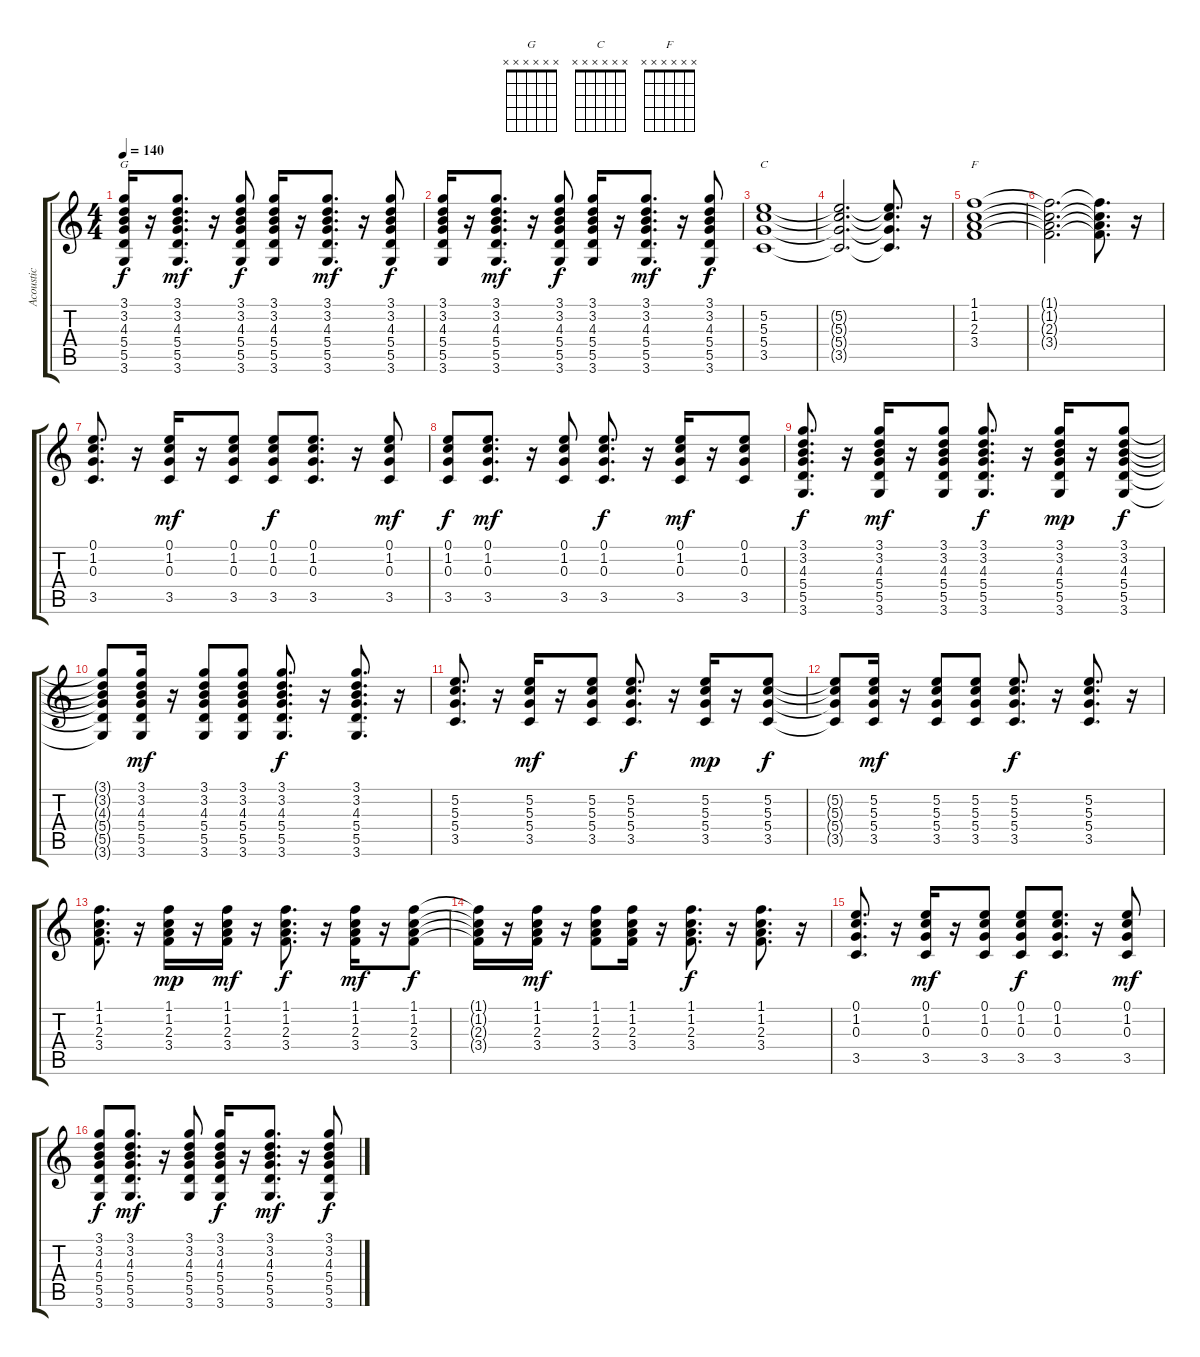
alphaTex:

\track ("Acoustic" "Acoustic") {instrument acousticguitarsteel}
\staff {score tabs}
\tuning (E4 B3 G3 D3 A2 E2) {hide}
\chord ("G" x x x x x x)
\chord ("C" x x x x x x)
\chord ("F" x x x x x x)
\ts (4 4)
\tempo 140
\clef g2
\ks c
(3.1 3.2 4.3 5.4 5.5 3.6).16{ch "G" dy f} r.16 (3.1 3.2 4.3 5.4 5.5 3.6).8{d dy mf} r.16 (3.1 3.2 4.3 5.4 5.5 3.6).8{dy f} (3.1 3.2 4.3 5.4 5.5 3.6).16 r.16 (3.1 3.2 4.3 5.4 5.5 3.6).8{d dy mf} r.16 (3.1 3.2 4.3 5.4 5.5 3.6).8{dy f} |
(3.1 3.2 4.3 5.4 5.5 3.6).16 r.16 (3.1 3.2 4.3 5.4 5.5 3.6).8{d dy mf} r.16 (3.1 3.2 4.3 5.4 5.5 3.6).8{dy f} (3.1 3.2 4.3 5.4 5.5 3.6).16 r.16 (3.1 3.2 4.3 5.4 5.5 3.6).8{d dy mf} r.16 (3.1 3.2 4.3 5.4 5.5 3.6).8{dy f} |
(5.2 5.3 5.4 3.5).1{ch "C"} |
(5.2{t} 5.3{t} 5.4{t} 3.5{t}).2{d} (5.2{t} 5.3{t} 5.4{t} 3.5{t}).8{d} r.16 |
(1.1 1.2 2.3 3.4).1{ch "F"} |
(1.1{t} 1.2{t} 2.3{t} 3.4{t}).2{d} (1.1{t} 1.2{t} 2.3{t} 3.4{t}).8{d} r.16 |
(0.1 1.2 0.3 3.5).8{d} r.16 (0.1 1.2 0.3 3.5).16{dy mf} r.16 (0.1 1.2 0.3 3.5).8 (0.1 1.2 0.3 3.5).8{dy f} (0.1 1.2 0.3 3.5).8{d} r.16 (0.1 1.2 0.3 3.5).8{dy mf} |
(0.1 1.2 0.3 3.5).8{dy f} (0.1 1.2 0.3 3.5).8{d dy mf} r.16 (0.1 1.2 0.3 3.5).8 (0.1 1.2 0.3 3.5).8{d dy f} r.16 (0.1 1.2 0.3 3.5).16{dy mf} r.16 (0.1 1.2 0.3 3.5).8 |
(3.1 3.2 4.3 5.4 5.5 3.6).8{d dy f} r.16 (3.1 3.2 4.3 5.4 5.5 3.6).16{dy mf} r.16 (3.1 3.2 4.3 5.4 5.5 3.6).8 (3.1 3.2 4.3 5.4 5.5 3.6).8{d dy f} r.16 (3.1 3.2 4.3 5.4 5.5 3.6).16{dy mp} r.16 (3.1 3.2 4.3 5.4 5.5 3.6).8{dy f} |
(3.1{t} 3.2{t} 4.3{t} 5.4{t} 5.5{t} 3.6{t}).8 (3.1 3.2 4.3 5.4 5.5 3.6).16{dy mf} r.16 (3.1 3.2 4.3 5.4 5.5 3.6).8 (3.1 3.2 4.3 5.4 5.5 3.6).8 (3.1 3.2 4.3 5.4 5.5 3.6).8{d dy f} r.16 (3.1 3.2 4.3 5.4 5.5 3.6).8{d} r.16 |
(5.2 5.3 5.4 3.5).8{d} r.16 (5.2 5.3 5.4 3.5).16{dy mf} r.16 (5.2 5.3 5.4 3.5).8 (5.2 5.3 5.4 3.5).8{d dy f} r.16 (5.2 5.3 5.4 3.5).16{dy mp} r.16 (5.2 5.3 5.4 3.5).8{dy f} |
(5.2{t} 5.3{t} 5.4{t} 3.5{t}).8 (5.2 5.3 5.4 3.5).16{dy mf} r.16 (5.2 5.3 5.4 3.5).8 (5.2 5.3 5.4 3.5).8 (5.2 5.3 5.4 3.5).8{d dy f} r.16 (5.2 5.3 5.4 3.5).8{d} r.16 |
(1.1 1.2 2.3 3.4).8{d} r.16 (1.1 1.2 2.3 3.4).16{dy mp} r.16 (1.1 1.2 2.3 3.4).16{dy mf} r.16 (1.1 1.2 2.3 3.4).8{d dy f} r.16 (1.1 1.2 2.3 3.4).16{dy mf} r.16 (1.1 1.2 2.3 3.4).8{dy f} |
(1.1{t} 1.2{t} 2.3{t} 3.4{t}).16 r.16 (1.1 1.2 2.3 3.4).16{dy mf} r.16 (1.1 1.2 2.3 3.4).8 (1.1 1.2 2.3 3.4).16 r.16 (1.1 1.2 2.3 3.4).8{d dy f} r.16 (1.1 1.2 2.3 3.4).8{d} r.16 |
(0.1 1.2 0.3 3.5).8{d} r.16 (0.1 1.2 0.3 3.5).16{dy mf} r.16 (0.1 1.2 0.3 3.5).8 (0.1 1.2 0.3 3.5).8{dy f} (0.1 1.2 0.3 3.5).8{d} r.16 (0.1 1.2 0.3 3.5).8{dy mf} |
(3.1 3.2 4.3 5.4 5.5 3.6).8{dy f} (3.1 3.2 4.3 5.4 5.5 3.6).8{d dy mf} r.16 (3.1 3.2 4.3 5.4 5.5 3.6).8 (3.1 3.2 4.3 5.4 5.5 3.6).16{dy f} r.16 (3.1 3.2 4.3 5.4 5.5 3.6).8{d dy mf} r.16 (3.1 3.2 4.3 5.4 5.5 3.6).8{dy f}
